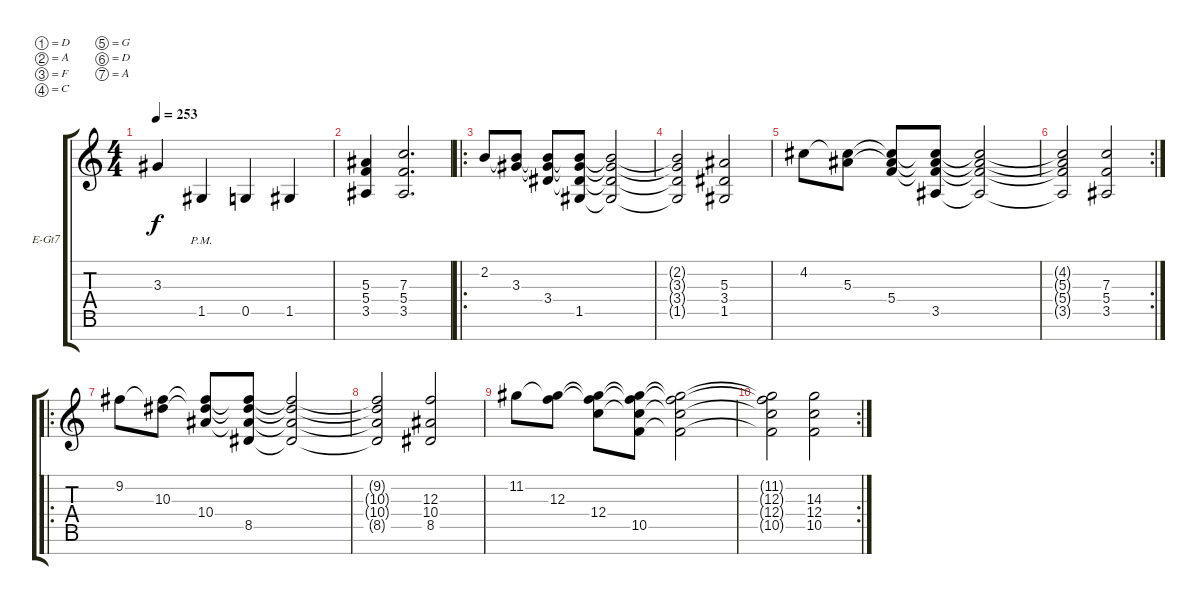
\defaultSystemsLayout 4
\bracketExtendMode groupsimilarinstruments
\firstSystemTrackNameOrientation horizontal
\otherSystemsTrackNameOrientation horizontal
\track ("Electric Guitar2" "E-Gt7") {instrument distortionguitar}
\staff {score tabs}
\tuning (D4 A3 F3 C3 G2 D2 A1)
\ts (4 4)
\tempo 253
\clef g2
\ks c
3.3.4{dy f} 1.5{pm}.4 0.5.4 1.5.4 |
(3.5 5.4 5.3).4 (3.5 5.4 7.3).2{d} |
\ro
2.2.8 (3.3 2.2{t}).8 (3.4 3.3{t} 2.2{t}).8 (1.5 3.4{t} 3.3{t} 2.2{t}).8 (1.5{t} 3.4{t} 3.3{t} 2.2{t}).2 |
(2.2{t} 3.3{t} 3.4{t} 1.5{t}).2 (1.5 3.4 5.3).2 |
4.2.8 (5.3 4.2{t}).8 (5.4 5.3{t} 4.2{t}).8 (3.5 5.4{t} 5.3{t} 4.2{t}).8 (3.5{t} 5.4{t} 5.3{t} 4.2{t}).2 |
\rc 2
(4.2{t} 5.3{t} 5.4{t} 3.5{t}).2 (3.5 5.4 7.3).2 |
\ro
9.2.8 (9.2{t} 10.3).8 (9.2{t} 10.3{t} 10.4).8 (9.2{t} 10.3{t} 10.4{t} 8.5).8 (9.2{t} 10.3{t} 10.4{t} 8.5{t}).2 |
(9.2{t} 10.3{t} 10.4{t} 8.5{t}).2 (12.3 10.4 8.5).2 |
11.2.8 (11.2{t} 12.3).8 (11.2{t} 12.3{t} 12.4).8 (11.2{t} 12.3{t} 12.4{t} 10.5).8 (11.2{t} 12.3{t} 12.4{t} 10.5{t}).2 |
\rc 2
(11.2{t} 12.3{t} 12.4{t} 10.5{t}).2 (14.3 12.4 10.5).2
